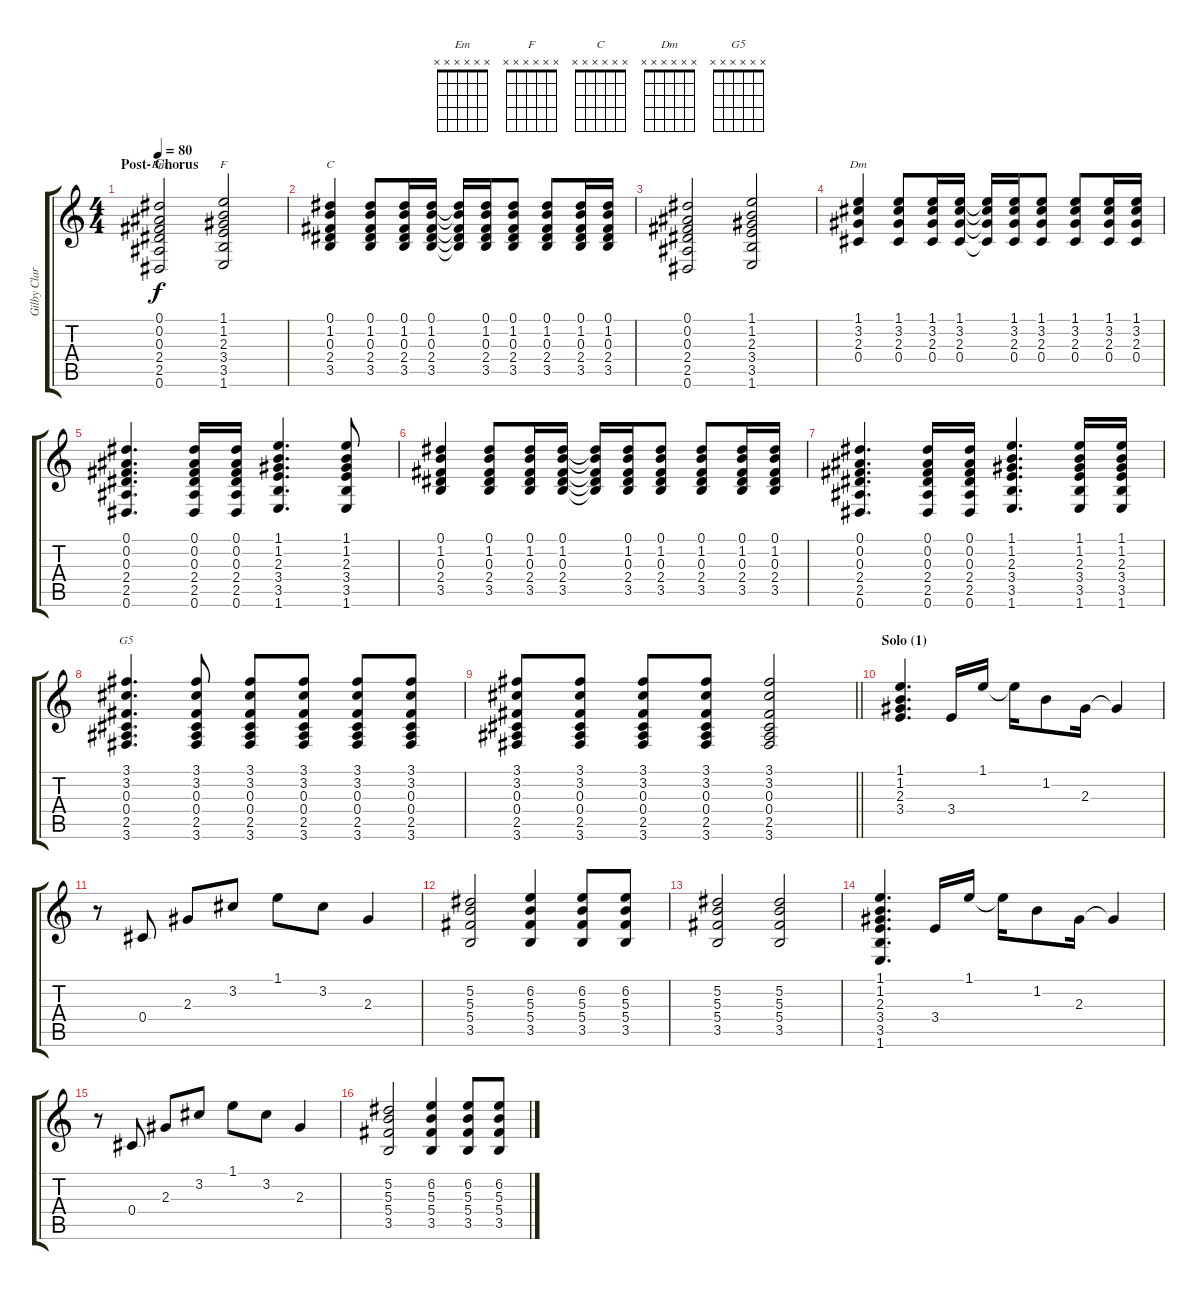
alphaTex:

\track ("Gilby Clarke" "Gilby Clar") {instrument electricguitarjazz}
\staff {score tabs}
\tuning (Eb4 Bb3 Gb3 Db3 Ab2 Eb2) {hide}
\chord ("Em" x x x x x x)
\chord ("F" x x x x x x)
\chord ("C" x x x x x x)
\chord ("Dm" x x x x x x)
\chord ("G5" x x x x x x)
\ts (4 4)
\section ("" "Post- Chorus")
\tempo 80
\clef g2
\ks c
(0.1 0.2 0.3 2.4 2.5 0.6).2{ch "Em" dy f} (1.1 1.2 2.3 3.4 3.5 1.6).2{ch "F"} |
(0.1 1.2 0.3 2.4 3.5).4{ch "C"} (0.1 1.2 0.3 2.4 3.5).8 (0.1 1.2 0.3 2.4 3.5).16 (0.1 1.2 0.3 2.4 3.5).16 (0.1{t} 1.2{t} 0.3{t} 2.4{t} 3.5{t}).16 (0.1 1.2 0.3 2.4 3.5).16 (0.1 1.2 0.3 2.4 3.5).8 (0.1 1.2 0.3 2.4 3.5).8 (0.1 1.2 0.3 2.4 3.5).16 (0.1 1.2 0.3 2.4 3.5).16 |
(0.1 0.2 0.3 2.4 2.5 0.6).2 (1.1 1.2 2.3 3.4 3.5 1.6).2 |
(1.1 3.2 2.3 0.4).4{ch "Dm"} (1.1 3.2 2.3 0.4).8 (1.1 3.2 2.3 0.4).16 (1.1 3.2 2.3 0.4).16 (1.1{t} 3.2{t} 2.3{t} 0.4{t}).16 (1.1 3.2 2.3 0.4).16 (1.1 3.2 2.3 0.4).8 (1.1 3.2 2.3 0.4).8 (1.1 3.2 2.3 0.4).16 (1.1 3.2 2.3 0.4).16 |
(0.1 0.2 0.3 2.4 2.5 0.6).4{d} (0.1 0.2 0.3 2.4 2.5 0.6).16 (0.1 0.2 0.3 2.4 2.5 0.6).16 (1.1 1.2 2.3 3.4 3.5 1.6).4{d} (1.1 1.2 2.3 3.4 3.5 1.6).8 |
(0.1 1.2 0.3 2.4 3.5).4 (0.1 1.2 0.3 2.4 3.5).8 (0.1 1.2 0.3 2.4 3.5).16 (0.1 1.2 0.3 2.4 3.5).16 (0.1{t} 1.2{t} 0.3{t} 2.4{t} 3.5{t}).16 (0.1 1.2 0.3 2.4 3.5).16 (0.1 1.2 0.3 2.4 3.5).8 (0.1 1.2 0.3 2.4 3.5).8 (0.1 1.2 0.3 2.4 3.5).16 (0.1 1.2 0.3 2.4 3.5).16 |
(0.1 0.2 0.3 2.4 2.5 0.6).4{d} (0.1 0.2 0.3 2.4 2.5 0.6).16 (0.1 0.2 0.3 2.4 2.5 0.6).16 (1.1 1.2 2.3 3.4 3.5 1.6).4{d} (1.1 1.2 2.3 3.4 3.5 1.6).16 (1.1 1.2 2.3 3.4 3.5 1.6).16 |
(3.1 3.2 0.3 0.4 2.5 3.6).4{d ch "G5"} (3.1 3.2 0.3 0.4 2.5 3.6).8 (3.1 3.2 0.3 0.4 2.5 3.6).8 (3.1 3.2 0.3 0.4 2.5 3.6).8 (3.1 3.2 0.3 0.4 2.5 3.6).8 (3.1 3.2 0.3 0.4 2.5 3.6).8 |
\barLineRight lightlight
(3.1 3.2 0.3 0.4 2.5 3.6).8 (3.1 3.2 0.3 0.4 2.5 3.6).8 (3.1 3.2 0.3 0.4 2.5 3.6).8 (3.1 3.2 0.3 0.4 2.5 3.6).8 (3.1 3.2 0.3 0.4 2.5 3.6).2 |
\section ("" "Solo (1)")
(1.1 1.2 2.3 3.4).4{d} 3.4.16 1.1.16 1.1{t}.16 1.2.8 2.3.16 2.3{t}.4 |
r.8 0.4.8 2.3.8 3.2.8 1.1.8 3.2.8 2.3.4 |
(5.2 5.3 5.4 3.5).2 (6.2 5.3 5.4 3.5).4 (6.2 5.3 5.4 3.5).8 (6.2 5.3 5.4 3.5).8 |
(5.2 5.3 5.4 3.5).2 (5.2 5.3 5.4 3.5).2 |
(1.1 1.2 2.3 3.4 3.5 1.6).4{d} 3.4.16 1.1.16 1.1{t}.16 1.2.8 2.3.16 2.3{t}.4 |
r.8 0.4.8 2.3.8 3.2.8 1.1.8 3.2.8 2.3.4 |
(5.2 5.3 5.4 3.5).2 (6.2 5.3 5.4 3.5).4 (6.2 5.3 5.4 3.5).8 (6.2 5.3 5.4 3.5).8
